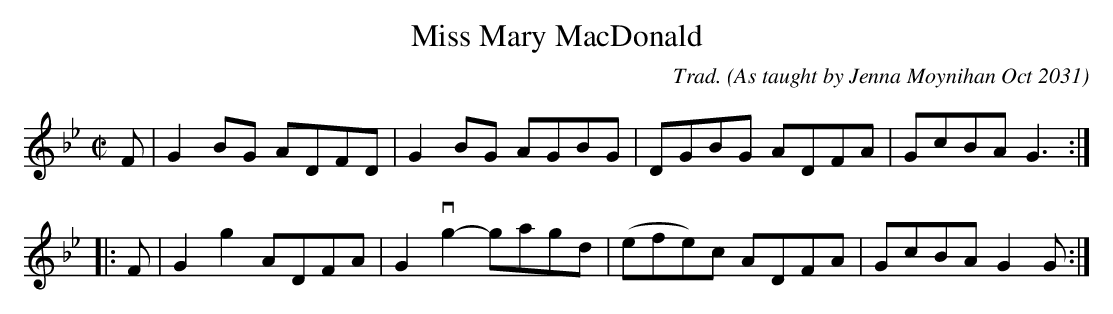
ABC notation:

X:1
T: Miss Mary MacDonald
C: Trad.
O: As taught by Jenna Moynihan Oct 2031
M: C|
L: 1/8
K: Gm
   F | G2BG ADFD | G2BG AGBG | DGBG ADFA | GcBA G3 :|
|: F | G2g2 ADFA | G2vg2- gagd | (efe)c ADFA | GcBA G2G :|
